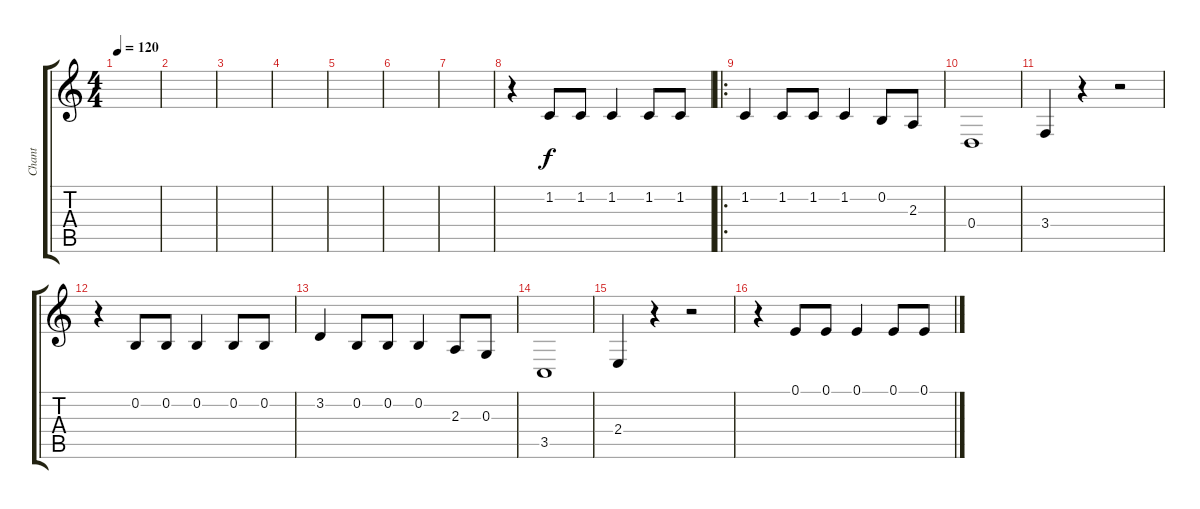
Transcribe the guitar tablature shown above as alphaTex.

\track ("Chant" "Chant") {instrument harmonica}
\staff {score tabs}
\tuning (E4 B3 G3 D3 A2 E2) {hide}
\ts (4 4)
\tempo 120
\clef g2
\ks c
|
|
|
|
|
|
|
r.4 1.2.8 1.2.8 1.2.4 1.2.8 1.2.8 |
\ro
1.2.4 1.2.8 1.2.8 1.2.4 0.2.8 2.3.8 |
0.4.1 |
3.4.4 r.4 r.2 |
r.4 0.2.8 0.2.8 0.2.4 0.2.8 0.2.8 |
3.2.4 0.2.8 0.2.8 0.2.4 2.3.8 0.3.8 |
3.5.1 |
2.4.4 r.4 r.2 |
r.4 0.1.8 0.1.8 0.1.4 0.1.8 0.1.8
